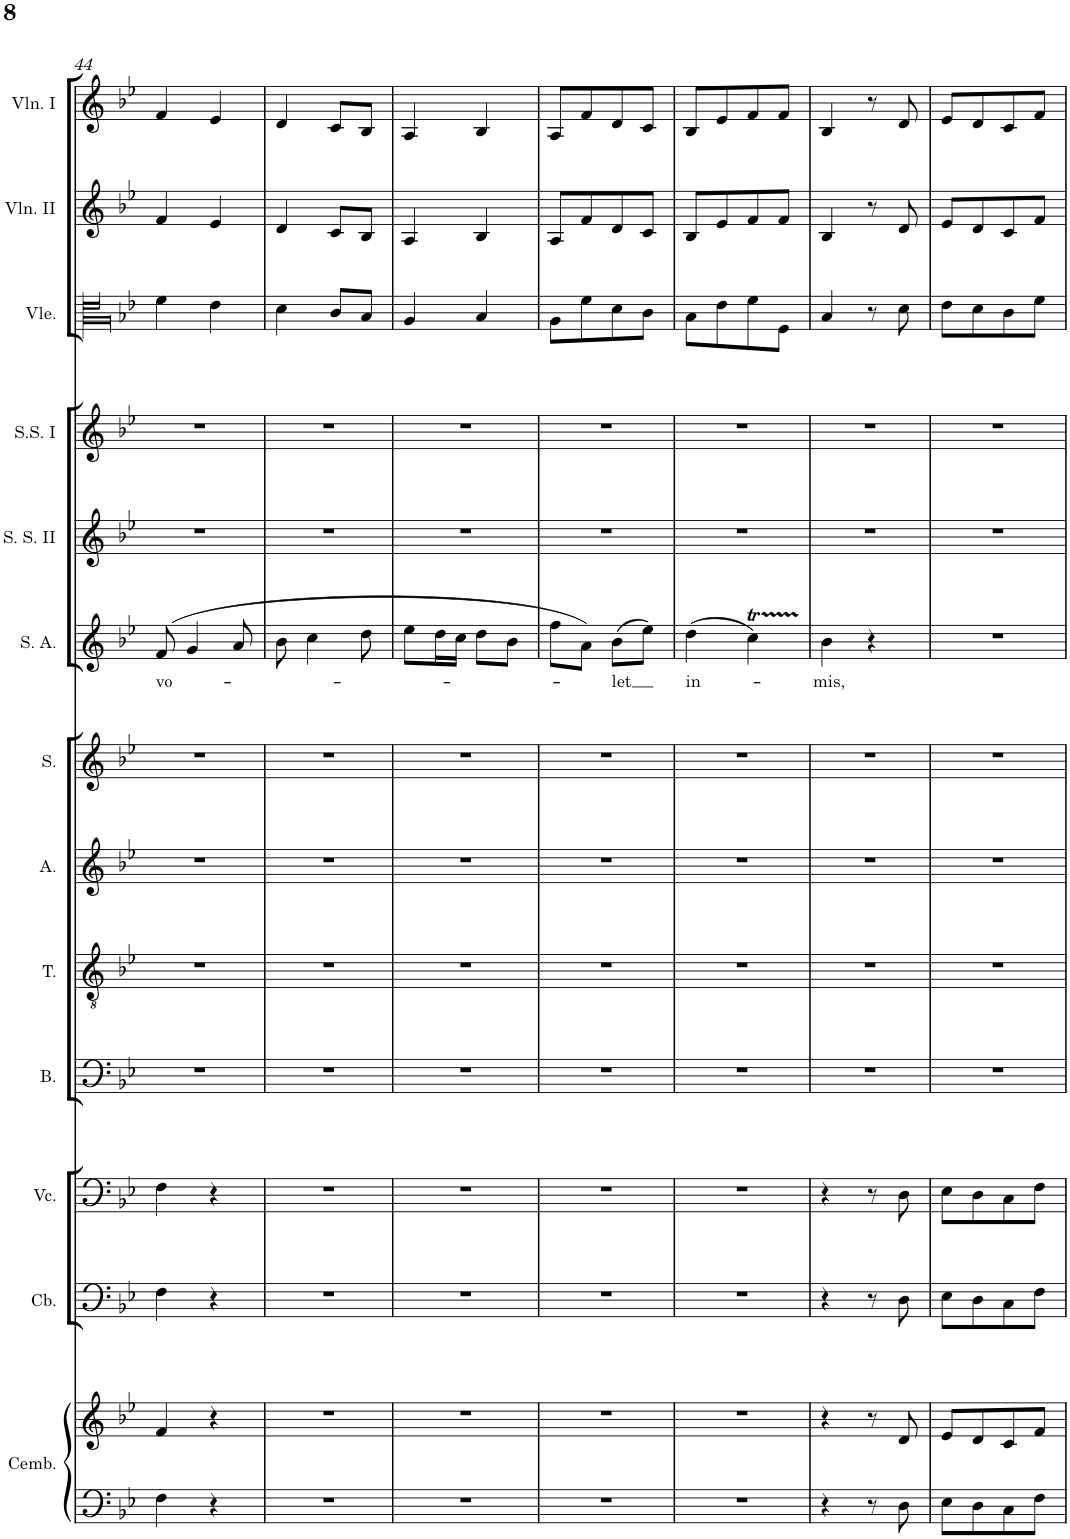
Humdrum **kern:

**kern	**kern	**kern	**kern	**kern	**kern	**kern	**kern	**kern	**text	**kern	**kern	**kern	**kern	**kern
*part13	*part13	*part12	*part11	*part10	*part9	*part8	*part7	*part6	*part6	*part5	*part4	*part3	*part2	*part1
*staff14	*staff13	*staff12	*staff11	*staff10	*staff9	*staff8	*staff7	*staff6	*staff6	*staff5	*staff4	*staff3	*staff2	*staff1
*I"Cembalo	*	*I"Contrabassi	*I"Violoncelli	*I"Bassi	*I"Tenori	*I"Alti	*I"Soprani	*I"Alti Soli	*	*I"Soprani Soli II	*I"Soprani Soli I	*I"Viole	*I"Violini II	*I"Violini I
*I'Cemb.	*	*I'Cb.	*I'Vc.	*I'B.	*I'T.	*I'A.	*I'S.	*	*	*I'S. S. II	*I'S.S. I	*I'Vle.	*I'Vln. II	*I'Vln. I
!!LO:PB:g=z
*clefF4	*clefG2	*clefF4	*clefF4	*clefF4	*clefGv2	*clefG2	*clefG2	*clefG2	*	*clefG2	*clefG2	*clefC3	*clefG2	*clefG2
*	*	*Trd7c12	*	*	*	*	*	*	*	*	*	*	*	*
*k[b-e-]	*k[b-e-]	*k[b-e-]	*k[b-e-]	*k[b-e-]	*k[b-e-]	*k[b-e-]	*k[b-e-]	*k[b-e-]	*	*k[b-e-]	*k[b-e-]	*k[b-e-]	*k[b-e-]	*k[b-e-]
*M2/4	*M2/4	*M2/4	*M2/4	*M2/4	*M2/4	*M2/4	*M2/4	*M2/4	*	*M2/4	*M2/4	*M2/4	*M2/4	*M2/4
=44	=44	=44	=44	=44	=44	=44	=44	=44	=44	=44	=44	=44	=44	=44
!	!	!	!	!	!	!	!	!	!LO:LY:b	!	!	!	!	!
4F\	4f/	4F\	4F\	2r	2r	2r	2r	(8f/	vo-	2r	2r	4f\	4f/	4f/
.	.	.	.	.	.	.	.	4g/	.	.	.	.	.	.
4r	4r	4r	4r	.	.	.	.	.	.	.	.	4e-\	4e-/	4e-/
.	.	.	.	.	.	.	.	8a/	.	.	.	.	.	.
=45	=45	=45	=45	=45	=45	=45	=45	=45	=45	=45	=45	=45	=45	=45
2r	2r	2r	2r	2r	2r	2r	2r	8b-\	.	2r	2r	4d\	4d/	4d/
.	.	.	.	.	.	.	.	4cc\	.	.	.	.	.	.
.	.	.	.	.	.	.	.	.	.	.	.	8c/L	8c/L	8c/L
.	.	.	.	.	.	.	.	8dd\	.	.	.	8B-/J	8B-/J	8B-/J
=46	=46	=46	=46	=46	=46	=46	=46	=46	=46	=46	=46	=46	=46	=46
2r	2r	2r	2r	2r	2r	2r	2r	8ee-\L	.	2r	2r	4A/	4A/	4A/
.	.	.	.	.	.	.	.	16dd\L	.	.	.	.	.	.
.	.	.	.	.	.	.	.	16cc\JJ	.	.	.	.	.	.
.	.	.	.	.	.	.	.	8dd\L	.	.	.	4B-/	4B-/	4B-/
.	.	.	.	.	.	.	.	8b-\J	.	.	.	.	.	.
=47	=47	=47	=47	=47	=47	=47	=47	=47	=47	=47	=47	=47	=47	=47
2r	2r	2r	2r	2r	2r	2r	2r	8ff\L	.	2r	2r	8A\L	8A/L	8A/L
.	.	.	.	.	.	.	.	8a\J)	.	.	.	8f\	8f/	8f/
!	!	!	!	!	!	!	!	!	!LO:LY:b	!	!	!	!	!
.	.	.	.	.	.	.	.	(8b-\L	let	.	.	8d\	8d/	8d/
.	.	.	.	.	.	.	.	8ee-\J)	.	.	.	8c\J	8c/J	8c/J
=48	=48	=48	=48	=48	=48	=48	=48	=48	=48	=48	=48	=48	=48	=48
!	!	!	!	!	!	!	!	!	!LO:LY:b	!	!	!	!	!
2r	2r	2r	2r	2r	2r	2r	2r	(4dd\	in-	2r	2r	8B-\L	8B-/L	8B-/L
.	.	.	.	.	.	.	.	.	.	.	.	8e-\	8e-/	8e-/
.	.	.	.	.	.	.	.	4ccT\)	.	.	.	8f\	8f/	8f/
.	.	.	.	.	.	.	.	.	.	.	.	8F\J	8f/J	8f/J
=49	=49	=49	=49	=49	=49	=49	=49	=49	=49	=49	=49	=49	=49	=49
!	!	!	!	!	!	!	!	!	!LO:LY:b	!	!	!	!	!
4r	4r	4r	4r	2r	2r	2r	2r	4b-\	-mis,	2r	2r	4B-/	4B-/	4B-/
8r	8r	8r	8r	.	.	.	.	4r	.	.	.	8r	8r	8r
8D\	8d/	8D\	8D\	.	.	.	.	.	.	.	.	8d\	8d/	8d/
=50	=50	=50	=50	=50	=50	=50	=50	=50	=50	=50	=50	=50	=50	=50
8E-\L	8e-/L	8E-\L	8E-\L	2r	2r	2r	2r	2r	.	2r	2r	8e-\L	8e-/L	8e-/L
8D\	8d/	8D\	8D\	.	.	.	.	.	.	.	.	8d\	8d/	8d/
8C\	8c/	8C\	8C\	.	.	.	.	.	.	.	.	8c\	8c/	8c/
8F\J	8f/J	8F\J	8F\J	.	.	.	.	.	.	.	.	8f\J	8f/J	8f/J
=	=	=	=	=	=	=	=	=	=	=	=	=	=	=
*-	*-	*-	*-	*-	*-	*-	*-	*-	*-	*-	*-	*-	*-	*-
